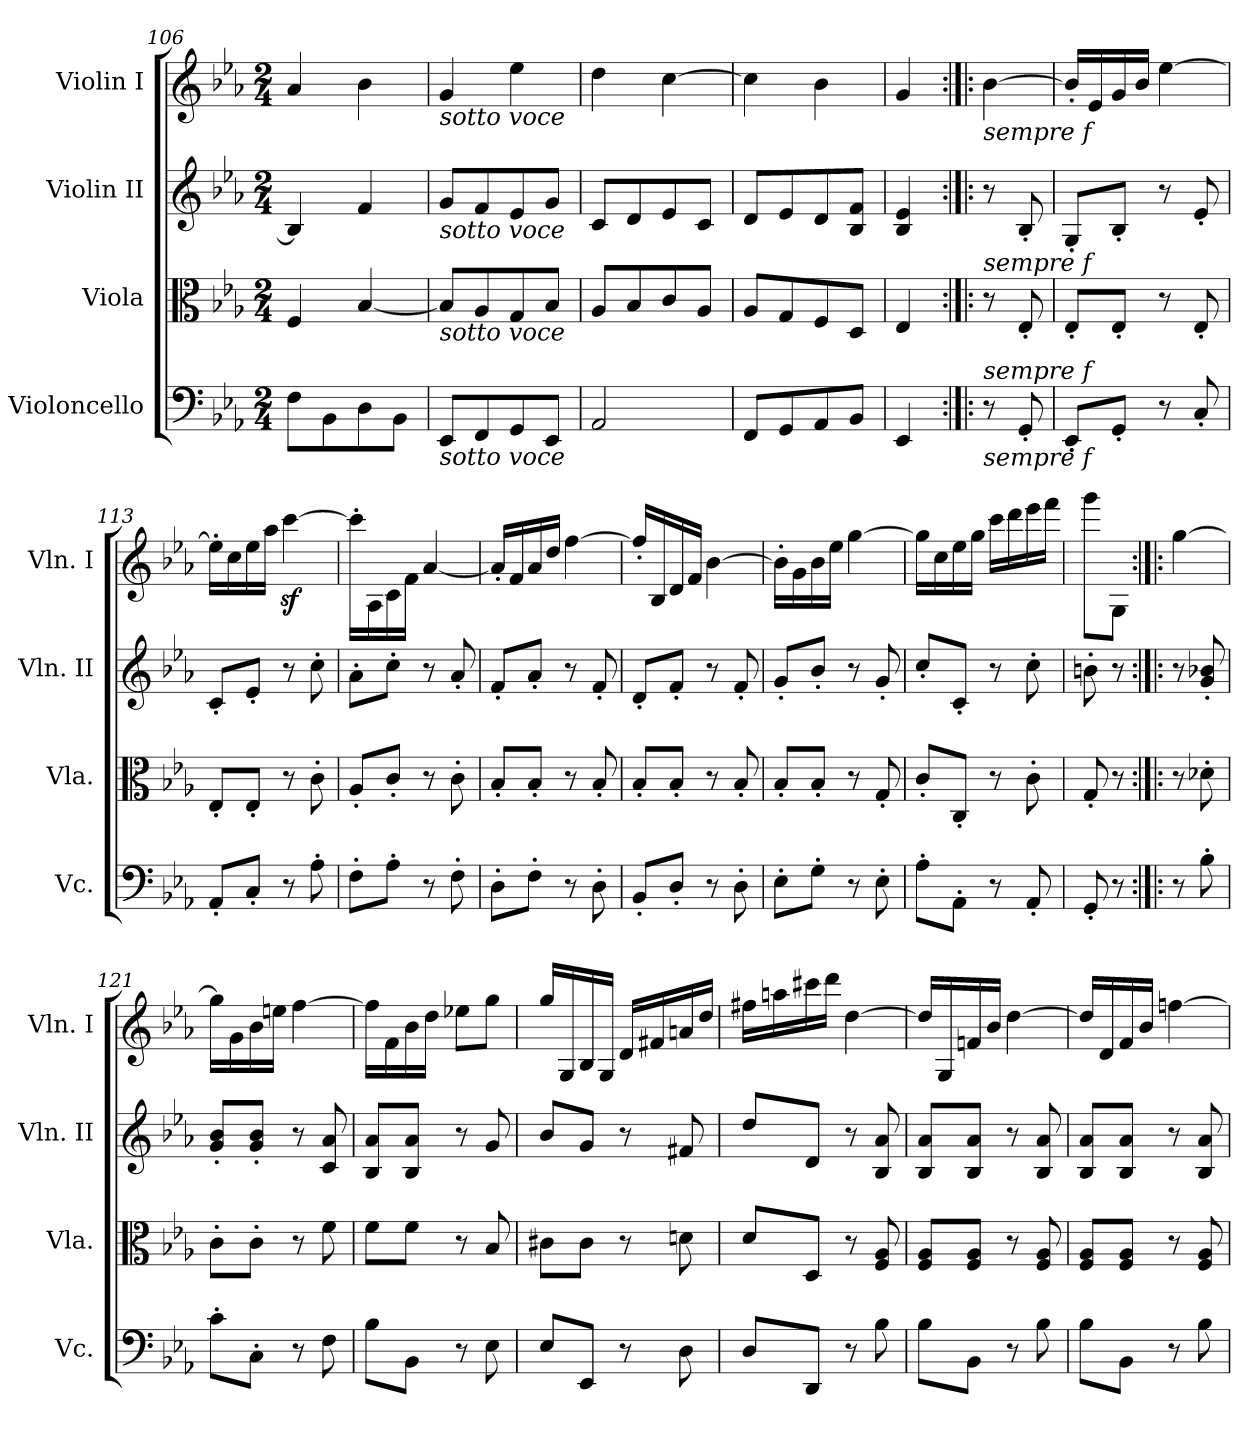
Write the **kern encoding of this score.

**kern	**kern	**kern	**kern
*part4	*part3	*part2	*part1
*staff4	*staff3	*staff2	*staff1
*I"Violoncello	*I"Viola	*I"Violin II	*I"Violin I
*I'Vc.	*I'Vla.	*I'Vln. II	*I'Vln. I
!!LO:LB:g=z
*clefF4	*clefC3	*clefG2	*clefG2
*k[b-e-a-]	*k[b-e-a-]	*k[b-e-a-]	*k[b-e-a-]
*M2/4	*M2/4	*M2/4	*M2/4
=106	=106	=106	=106
8F\L	4F/	4B-/]	4a-/
8BB-\	.	.	.
8D\	[4B-/	4f/	4b-\
8BB-\J	.	.	.
=107	=107	=107	=107
!	!	!	!LO:TX:b:i:t=sotto voce
!	!	!LO:TX:b:i:t=sotto voce	!
!	!LO:TX:b:i:t=sotto voce	!	!
!LO:TX:b:i:t=sotto voce	!	!	!
8EE-/L	8B-/L]	8g/L	4g/
8FF/	8A-/	8f/	.
8GG/	8G/	8e-/	4ee-\
8EE-/J	8B-/J	8g/J	.
=108	=108	=108	=108
2AA-/	8A-/L	8c/L	4dd\
.	8B-/	8d/	.
.	8c/	8e-/	[4cc\
.	8A-/J	8c/J	.
=109	=109	=109	=109
8FF/L	8A-/L	8d/L	4cc\]
8GG/	8G/	8e-/	.
8AA-/	8F/	8d/	4b-\
8BB-/J	8D/J	8B-/ 8f/J	.
=110	=110	=110	=110
4EE-/	4E-/	4B-/ 4e-/	4g/
=111:|!|:	=111:|!|:	=111:|!|:	=111:|!|:
!	!	!	!LO:TX:b:i:t=sempre f
!	!LO:TX:a:i:t=sempre f	!	!
!LO:TX:a:i:t=sempre f	!	!	!
!LO:TX:b:i:t=sempre f	!	!	!
8r	8r	8r	[4b-\
8GG'/	8E-'/	8B-'/	.
=112	=112	=112	=112
8EE-'/L	8E-'/L	8G'/L	16b-'/LL]
.	.	.	16e-/
8GG'/J	8E-'/J	8B-'/J	16g/
.	.	.	16b-/JJ
8r	8r	8r	[4ee-\
8C'/	8E-'/	8e-'/	.
=113	=113	=113	=113
8AA-'/L	8E-'/L	8c'/L	16ee-'\LL]
.	.	.	16cc\
8C'/J	8E-'/J	8e-'/J	16ee-\
.	.	.	16aa-\JJ
8r	8r	8r	[4cccz<\
8A-'\	8c'\	8cc'\	.
=114	=114	=114	=114
8F'\L	8A-'/L	8a-'\L	16ccc'\LL]
.	.	.	16A-\
8A-'\J	8c'/J	8cc'\J	16c\
.	.	.	16f\JJ
8r	8r	8r	[4a-/
8F'\	8c'\	8a-'/	.
!!LO:LB:g=z
=115	=115	=115	=115
8D'\L	8B-'/L	8f'/L	16a-'/LL]
.	.	.	16f/
8F'\J	8B-'/J	8a-'/J	16a-/
.	.	.	16dd/JJ
8r	8r	8r	[4ff\
8D'\	8B-'/	8f'/	.
=116	=116	=116	=116
8BB-'/L	8B-'/L	8d'/L	16ff'/LL]
.	.	.	16B-/
8D'/J	8B-'/J	8f'/J	16d/
.	.	.	16f/JJ
8r	8r	8r	[4b-\
8D'\	8B-'/	8f'/	.
=117	=117	=117	=117
8E-'\L	8B-'/L	8g'/L	16b-'\LL]
.	.	.	16g\
8G'\J	8B-'/J	8b-'/J	16b-\
.	.	.	16ee-\JJ
8r	8r	8r	[4gg\
8E-'\	8G'/	8g'/	.
=118	=118	=118	=118
8A-'\L	8c'/L	8cc'/L	16gg\LL]
.	.	.	16cc\
8AA-'\J	8C'/J	8c'/J	16ee-\
.	.	.	16gg\JJ
8r	8r	8r	16ccc\LL
.	.	.	16ddd\
8AA-'/	8c'\	8cc'\	16eee-\
.	.	.	16fff\JJ
=119	=119	=119	=119
8GG'/	8G'/	8bn'\	8ggg\L
8r	8r	8r	8G\J
=120:|!|:	=120:|!|:	=120:|!|:	=120:|!|:
8r	8r	8r	[4gg\
8B-'\	8d-X'\	8g/' 8b-X/'	.
=121	=121	=121	=121
8c'\L	8c'\L	8g/' 8b-/'L	16gg\LL]
.	.	.	16g\
8C'\J	8c'\J	8g/' 8b-/'J	16b-\
.	.	.	16een\JJ
8r	8r	8r	[4ff\
8F\	8f\	8c/ 8a-/	.
!!LO:PB:g=z
=122	=122	=122	=122
8B-\L	8f\L	8B-/ 8a-/L	16ff\LL]
.	.	.	16f\
8BB-\J	8f\J	8B-/ 8a-/J	16b-\
.	.	.	16dd\JJ
8r	8r	8r	8ee-X\L
8E-\	8B-/	8g/	8gg\J
!!LO:LB:g=z
=123	=123	=123	=123
8E-/L	8c#X\L	8b-/L	16gg/LL
.	.	.	16G/
8EE-/J	8c#\J	8g/J	16B-/
.	.	.	16G/JJ
8r	8r	8r	16d/LL
.	.	.	16f#X/
8D\	8dn\	8f#X/	16an/
.	.	.	16dd/JJ
=124	=124	=124	=124
8D/L	8d/L	8dd/L	16ff#X\LL
.	.	.	16aan\
8DD/J	8D/J	8d/J	16ccc#X\
.	.	.	16ddd\JJ
8r	8r	8r	[4dd\
8B-\	8F/ 8A-/	8B-/ 8a-/	.
=125	=125	=125	=125
8B-\L	8F/ 8A-/L	8B-/ 8a-/L	16dd/LL]
.	.	.	16G/
8BB-\J	8F/ 8A-/J	8B-/ 8a-/J	16fn/
.	.	.	16b-/JJ
8r	8r	8r	[4dd\
8B-\	8F/ 8A-/	8B-/ 8a-/	.
=126	=126	=126	=126
8B-\L	8F/ 8A-/L	8B-/ 8a-/L	16dd/LL]
.	.	.	16d/
8BB-\J	8F/ 8A-/J	8B-/ 8a-/J	16f/
.	.	.	16b-/JJ
8r	8r	8r	[4ffn\
8B-\	8F/ 8A-/	8B-/ 8a-/	.
=	=	=	=
*-	*-	*-	*-
